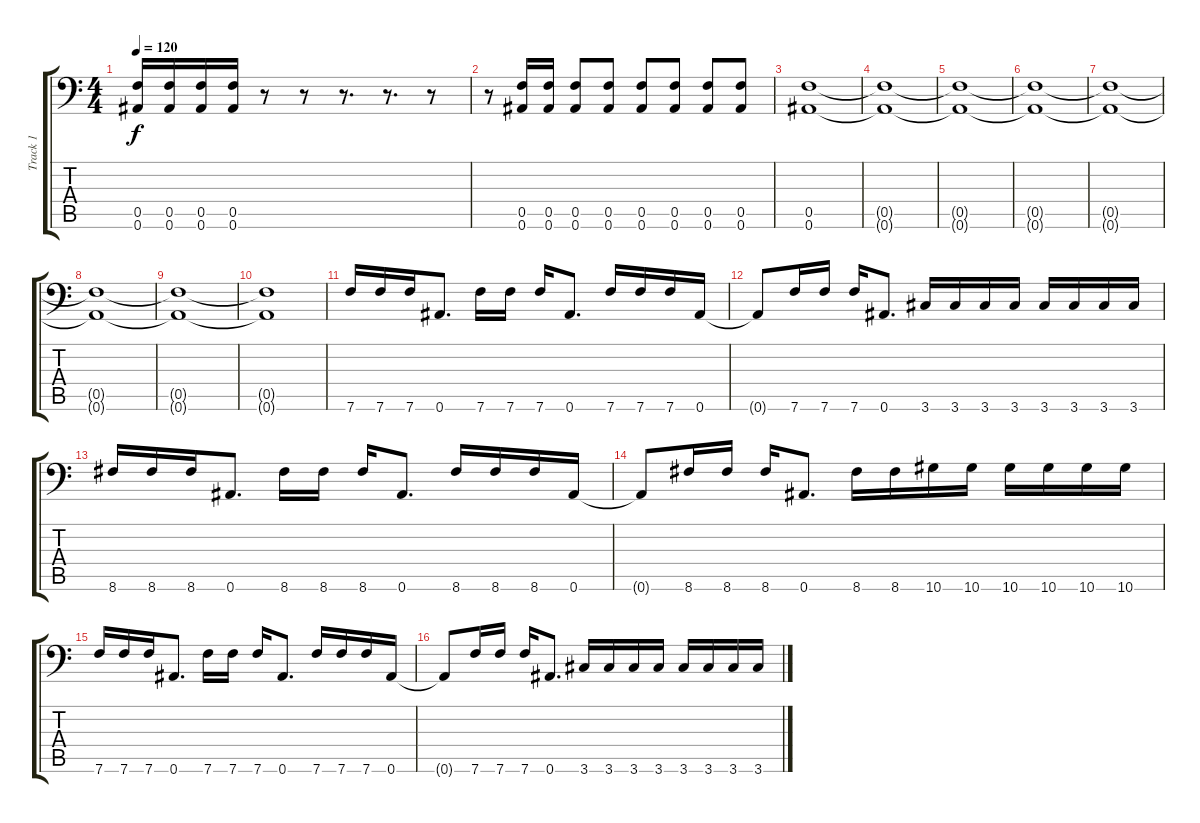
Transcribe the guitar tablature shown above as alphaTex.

\track ("Track 1" "Track 1") {instrument distortionguitar}
\staff {score tabs}
\tuning (C4 G3 Eb3 Bb2 F2 Bb1) {hide}
\ts (4 4)
\tempo 120
\clef f4
\ks c
(0.5 0.6).16{dy f} (0.5 0.6).16 (0.5 0.6).16 (0.5 0.6).16 r.8 r.8 r.8{d} r.8{d} r.8 |
r.8 (0.5 0.6).16 (0.5 0.6).16 (0.5 0.6).8 (0.5 0.6).8 (0.5 0.6).8 (0.5 0.6).8 (0.5 0.6).8 (0.5 0.6).8 |
(0.5 0.6).1 |
(0.5{t} 0.6{t}).1 |
(0.5{t} 0.6{t}).1 |
(0.5{t} 0.6{t}).1 |
(0.5{t} 0.6{t}).1 |
(0.5{t} 0.6{t}).1 |
(0.5{t} 0.6{t}).1 |
(0.5{t} 0.6{t}).1 |
7.6.16 7.6.16 7.6.16 0.6.8{d} 7.6.16 7.6.16 7.6.16 0.6.8{d} 7.6.16 7.6.16 7.6.16 0.6.16 |
0.6{t}.8 7.6.16 7.6.16 7.6.16 0.6.8{d} 3.6.16 3.6.16 3.6.16 3.6.16 3.6.16 3.6.16 3.6.16 3.6.16 |
8.6.16 8.6.16 8.6.16 0.6.8{d} 8.6.16 8.6.16 8.6.16 0.6.8{d} 8.6.16 8.6.16 8.6.16 0.6.16 |
0.6{t}.8 8.6.16 8.6.16 8.6.16 0.6.8{d} 8.6.16 8.6.16 10.6.16 10.6.16 10.6.16 10.6.16 10.6.16 10.6.16 |
7.6.16 7.6.16 7.6.16 0.6.8{d} 7.6.16 7.6.16 7.6.16 0.6.8{d} 7.6.16 7.6.16 7.6.16 0.6.16 |
0.6{t}.8 7.6.16 7.6.16 7.6.16 0.6.8{d} 3.6.16 3.6.16 3.6.16 3.6.16 3.6.16 3.6.16 3.6.16 3.6.16
